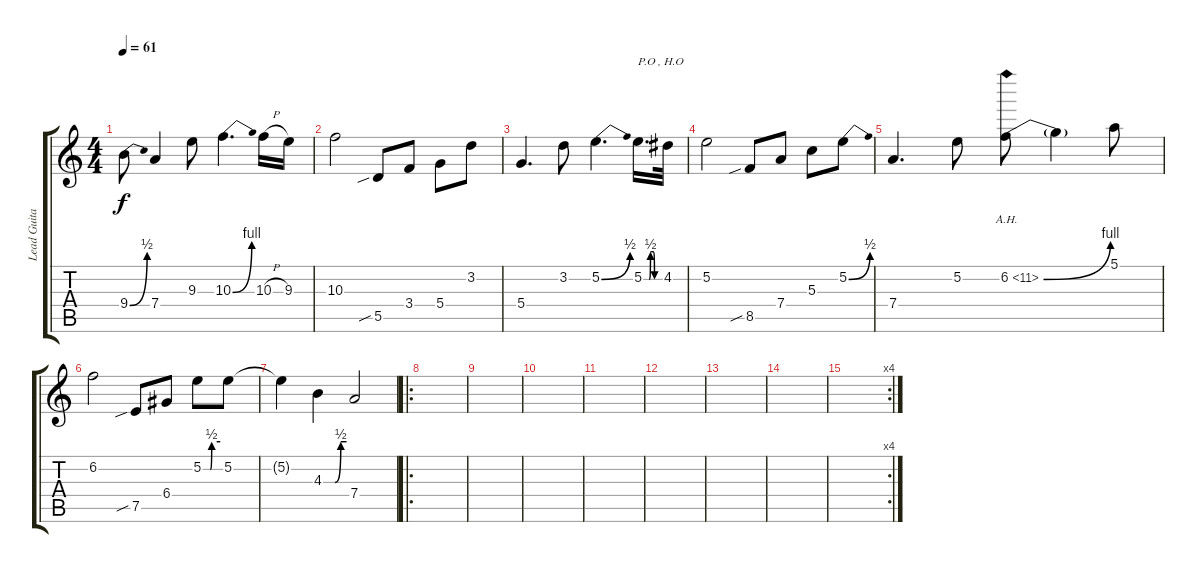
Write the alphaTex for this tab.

\track ("Lead Guitar" "Lead Guita") {instrument overdrivenguitar}
\staff {score tabs}
\tuning (E4 B3 G3 D3 A2 E2) {hide}
\ts (4 4)
\tempo 61
\clef g2
\ks c
9.4{be (bend 0 0 60 2)}.8{dy f} 7.4.4 9.3.8 10.3{be (bend 0 0 60 4)}.4{d} 10.3{h}.16 9.3.16 |
10.3.2 5.5{sib}.8 3.4.8 5.4.8 3.2.8 |
5.4.4{d} 3.2.8 5.2{be (bend 0 0 60 2)}.4{d} 5.2{be (custom 0 0 20 0 25 2 30 2 35 2 40 0 45 0 60 0)}.16{d txt "P.O , H.O"} 4.2.32 |
5.2.2 8.5{sib}.8 7.4.8 5.3.8 5.2{be (bend 0 0 60 2)}.8 |
7.4.4{d} 5.2.8 6.2{be (bend 0 0 60 4) ah 5}.8 6.2{t}.4 5.1.8 |
6.2.2 7.5{sib}.8 6.4.8 5.2{be (custom 0 0 25 0 30 2 60 2)}.8 5.2.8 |
5.2{t}.4 4.3{be (custom 0 0 30 0 45 2 60 2)}.4 7.4.2 |
\ro
|
|
|
|
|
|
|
\rc 4
